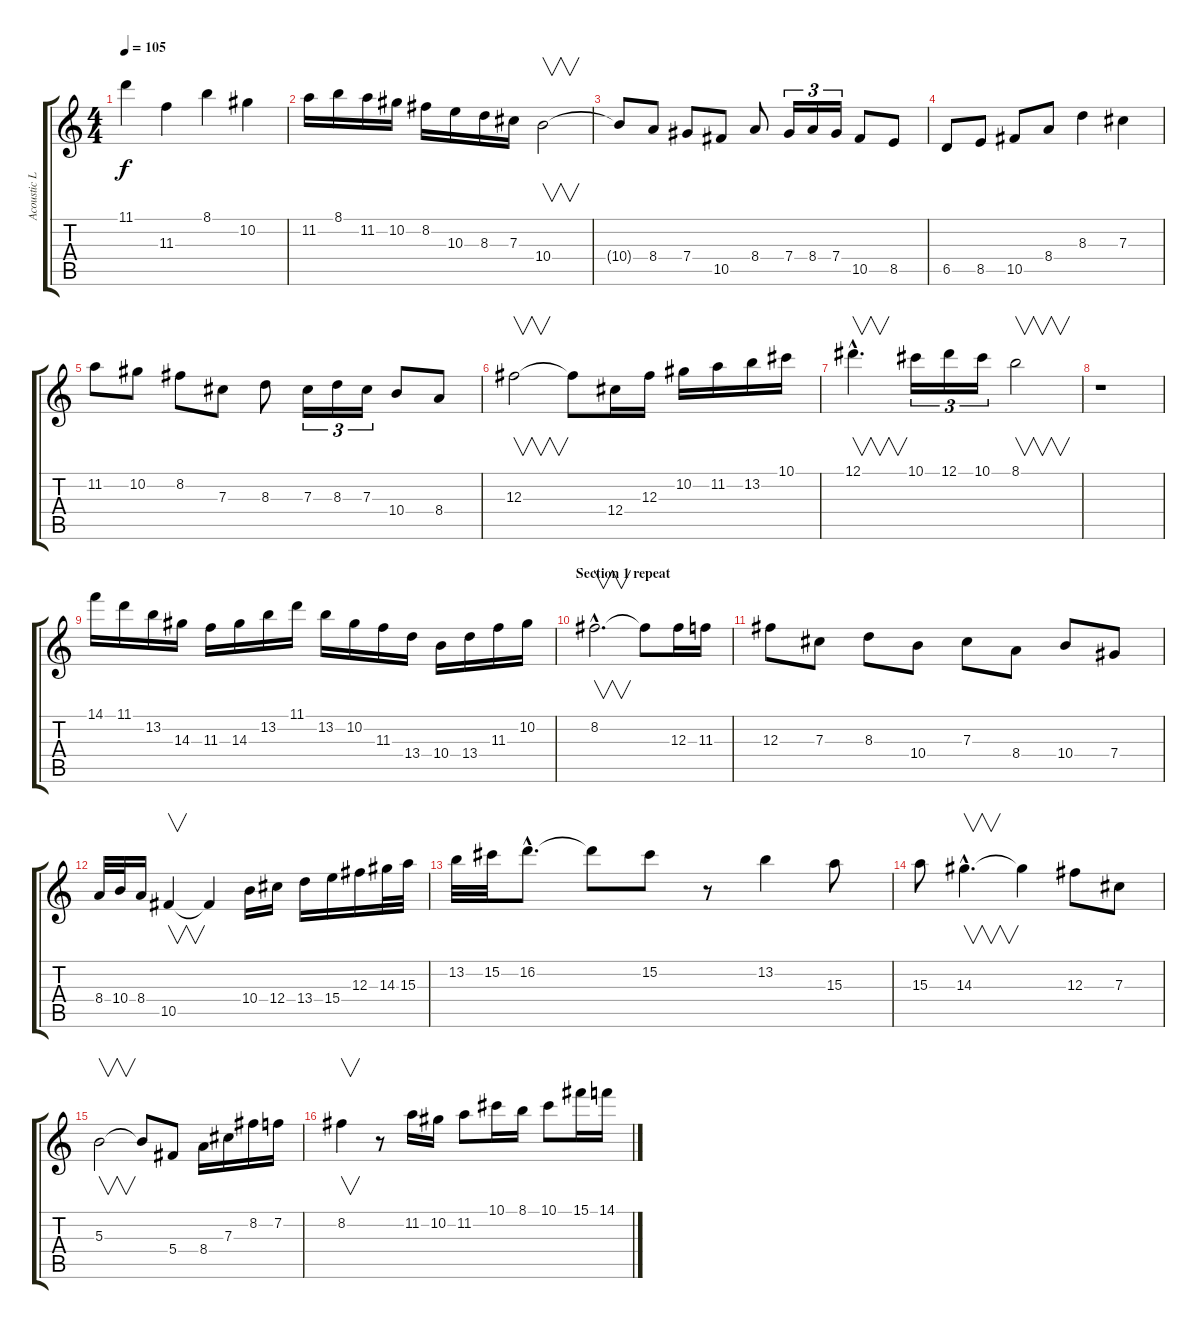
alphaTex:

\track ("Acoustic Lead" "Acoustic L") {instrument acousticguitarnylon}
\staff {score tabs}
\tuning (Eb4 Bb3 Gb3 Db3 Ab2 Eb2) {hide}
\ts (4 4)
\tempo 105
\clef g2
\ks c
11.1.4{dy f} 11.3.4 8.1.4 10.2.4 |
11.2.16 8.1.16 11.2.16 10.2.16 8.2.16 10.3.16 8.3.16 7.3.16 10.4.2{v} |
10.4{t}.8 8.4.8 7.4.8 10.5.8 8.4.8 7.4.16{tu (3 2)} 8.4.16{tu (3 2)} 7.4.16{tu (3 2)} 10.5.8 8.5.8 |
6.5.8 8.5.8 10.5.8 8.4.8 8.3.4 7.3.4 |
11.2.8 10.2.8 8.2.8 7.3.8 8.3.8 7.3.16{tu (3 2)} 8.3.16{tu (3 2)} 7.3.16{tu (3 2)} 10.4.8 8.4.8 |
12.3.2{v} 12.3{t}.8 12.4.16 12.3.16 10.2.16 11.2.16 13.2.16 10.1.16 |
12.1{hac}.4{v d} 10.1.16{tu (3 2)} 12.1.16{tu (3 2)} 10.1.16{tu (3 2)} 8.1.2{v} |
r.1 |
14.1.16 11.1.16 13.2.16 14.3.16 11.3.16 14.3.16 13.2.16 11.1.16 13.2.16 10.2.16 11.3.16 13.4.16 10.4.16 13.4.16 11.3.16 10.2.16 |
\section ("" "Section 1 repeat")
8.2{hac}.2{v d} 8.2{t}.8 12.3.16 11.3.16 |
12.3.8 7.3.8 8.3.8 10.4.8 7.3.8 8.4.8 10.4.8 7.4.8 |
8.4.32 10.4.32 8.4.16 10.5.4{v} 10.5{t}.4 10.4.16 12.4.16 13.4.16 15.4.16 12.3.16 14.3.32 15.3.32 |
13.2.32 15.2.32 16.2{hac}.8{d} 16.2{t}.8 15.2.8 r.8 13.2.4 15.3.8 |
15.3.8 14.3{hac}.4{v d} 14.3{t}.4 12.3.8 7.3.8 |
5.3.2{v} 5.3{t}.8 5.4.8 8.4.16 7.3.16 8.2.16 7.2.16 |
8.2.4{v} r.8 11.2.16 10.2.16 11.2.8 10.1.16 8.1.16 10.1.8 15.1.16 14.1.16
